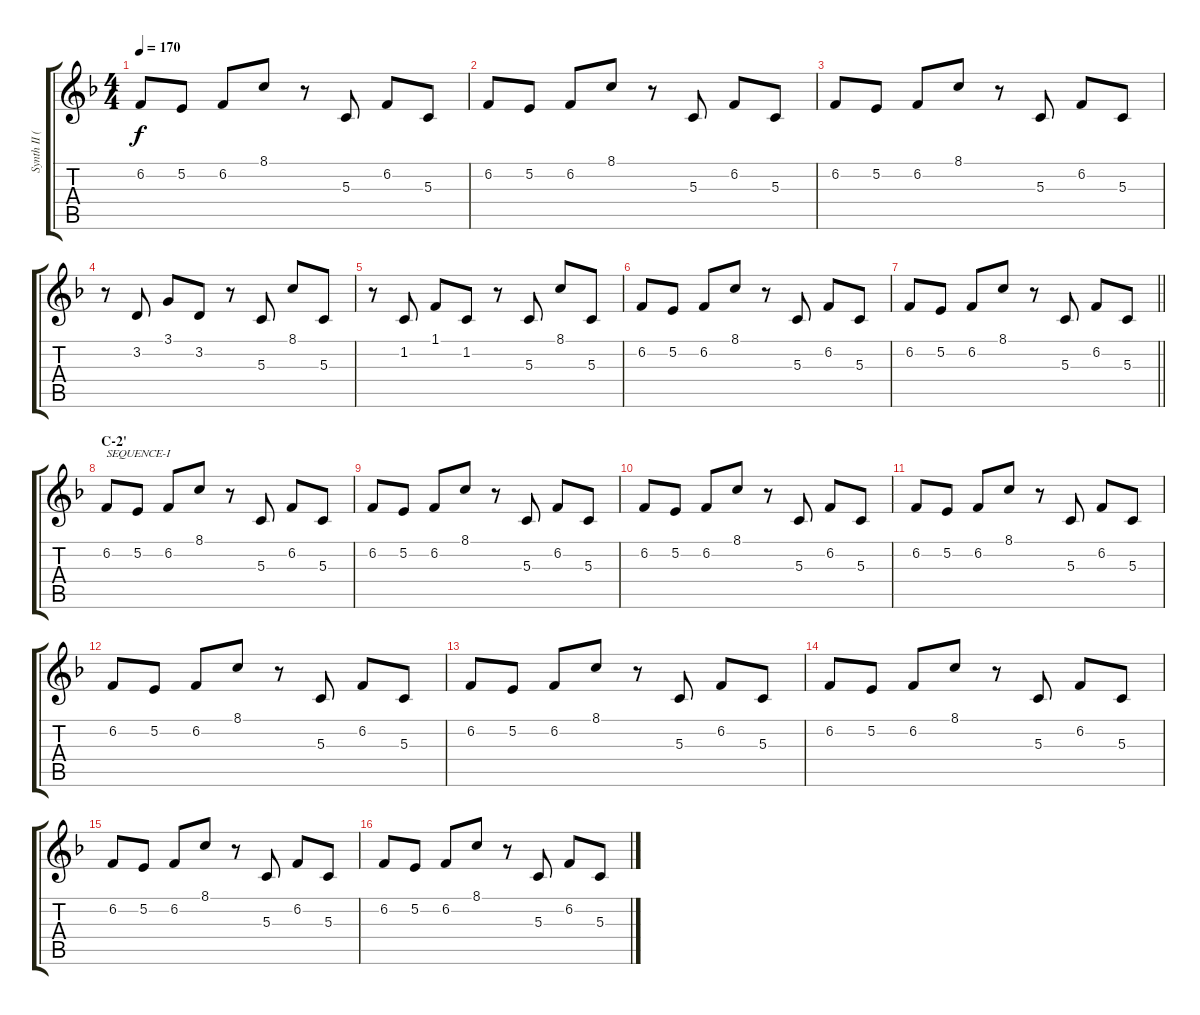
\track ("Synth II (Kotobuki Tsumugi)" "Synth II (") {instrument lead1square}
\staff {score tabs}
\tuning (E4 B3 G3 D3 A2 E2) {hide}
\ts (4 4)
\tempo 170
\clef g2
\ks f
6.2.8{dy f} 5.2.8 6.2.8 8.1.8 r.8 5.3.8 6.2.8 5.3.8 |
6.2.8 5.2.8 6.2.8 8.1.8 r.8 5.3.8 6.2.8 5.3.8 |
6.2.8 5.2.8 6.2.8 8.1.8 r.8 5.3.8 6.2.8 5.3.8 |
r.8 3.2.8 3.1.8 3.2.8 r.8 5.3.8 8.1.8 5.3.8 |
r.8 1.2.8 1.1.8 1.2.8 r.8 5.3.8 8.1.8 5.3.8 |
6.2.8 5.2.8 6.2.8 8.1.8 r.8 5.3.8 6.2.8 5.3.8 |
\barLineRight lightlight
6.2.8 5.2.8 6.2.8 8.1.8 r.8 5.3.8 6.2.8 5.3.8 |
\section ("" "C-2'")
6.2.8{txt "SEQUENCE-I"} 5.2.8 6.2.8 8.1.8 r.8 5.3.8 6.2.8 5.3.8 |
6.2.8 5.2.8 6.2.8 8.1.8 r.8 5.3.8 6.2.8 5.3.8 |
6.2.8 5.2.8 6.2.8 8.1.8 r.8 5.3.8 6.2.8 5.3.8 |
6.2.8 5.2.8 6.2.8 8.1.8 r.8 5.3.8 6.2.8 5.3.8 |
6.2.8 5.2.8 6.2.8 8.1.8 r.8 5.3.8 6.2.8 5.3.8 |
6.2.8 5.2.8 6.2.8 8.1.8 r.8 5.3.8 6.2.8 5.3.8 |
6.2.8 5.2.8 6.2.8 8.1.8 r.8 5.3.8 6.2.8 5.3.8 |
6.2.8 5.2.8 6.2.8 8.1.8 r.8 5.3.8 6.2.8 5.3.8 |
6.2.8 5.2.8 6.2.8 8.1.8 r.8 5.3.8 6.2.8 5.3.8
